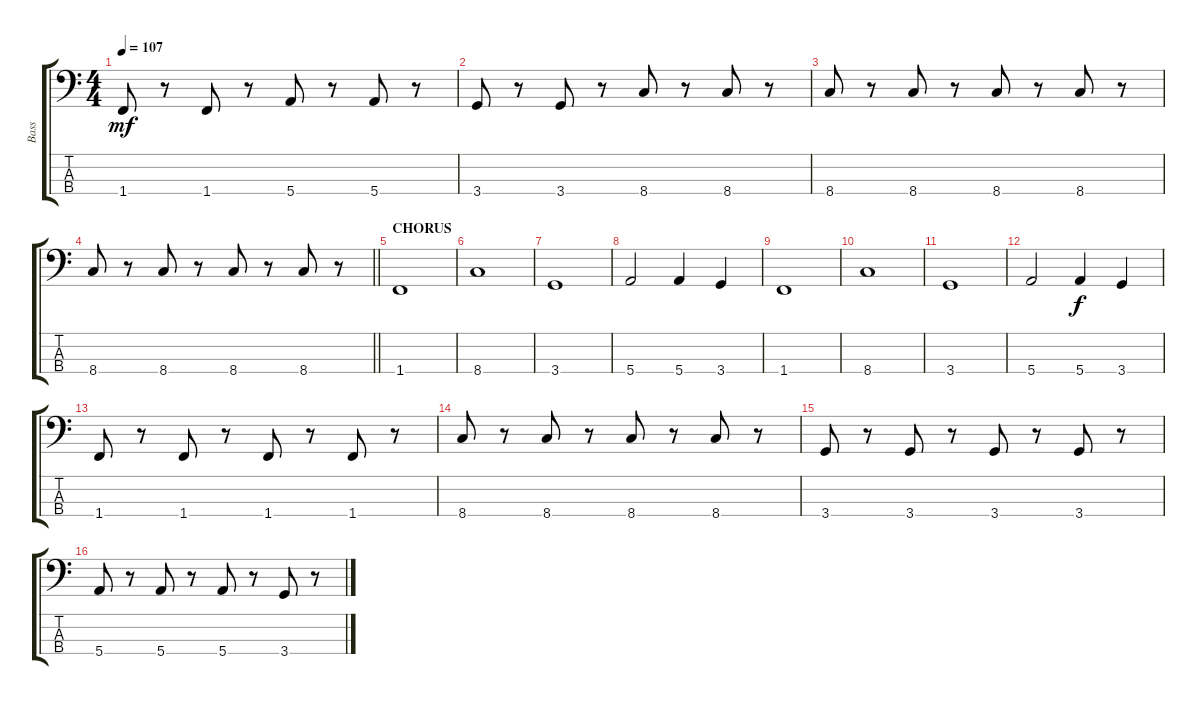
\track ("Bass" "Bass") {instrument electricbassfinger}
\staff {score tabs}
\tuning (G2 D2 A1 E1) {hide}
\ts (4 4)
\tempo 107
\clef f4
\ks c
1.4.8{dy mf} r.8 1.4.8 r.8 5.4.8 r.8 5.4.8 r.8 |
3.4.8 r.8 3.4.8 r.8 8.4.8 r.8 8.4.8 r.8 |
8.4.8 r.8 8.4.8 r.8 8.4.8 r.8 8.4.8 r.8 |
\barLineRight lightlight
8.4.8 r.8 8.4.8 r.8 8.4.8 r.8 8.4.8 r.8 |
\section ("" "CHORUS")
1.4.1 |
8.4.1 |
3.4.1 |
5.4.2 5.4.4 3.4.4 |
1.4.1 |
8.4.1 |
3.4.1 |
5.4.2 5.4.4{dy f} 3.4.4 |
1.4.8 r.8 1.4.8 r.8 1.4.8 r.8 1.4.8 r.8 |
8.4.8 r.8 8.4.8 r.8 8.4.8 r.8 8.4.8 r.8 |
3.4.8 r.8 3.4.8 r.8 3.4.8 r.8 3.4.8 r.8 |
5.4.8 r.8 5.4.8 r.8 5.4.8 r.8 3.4.8 r.8
